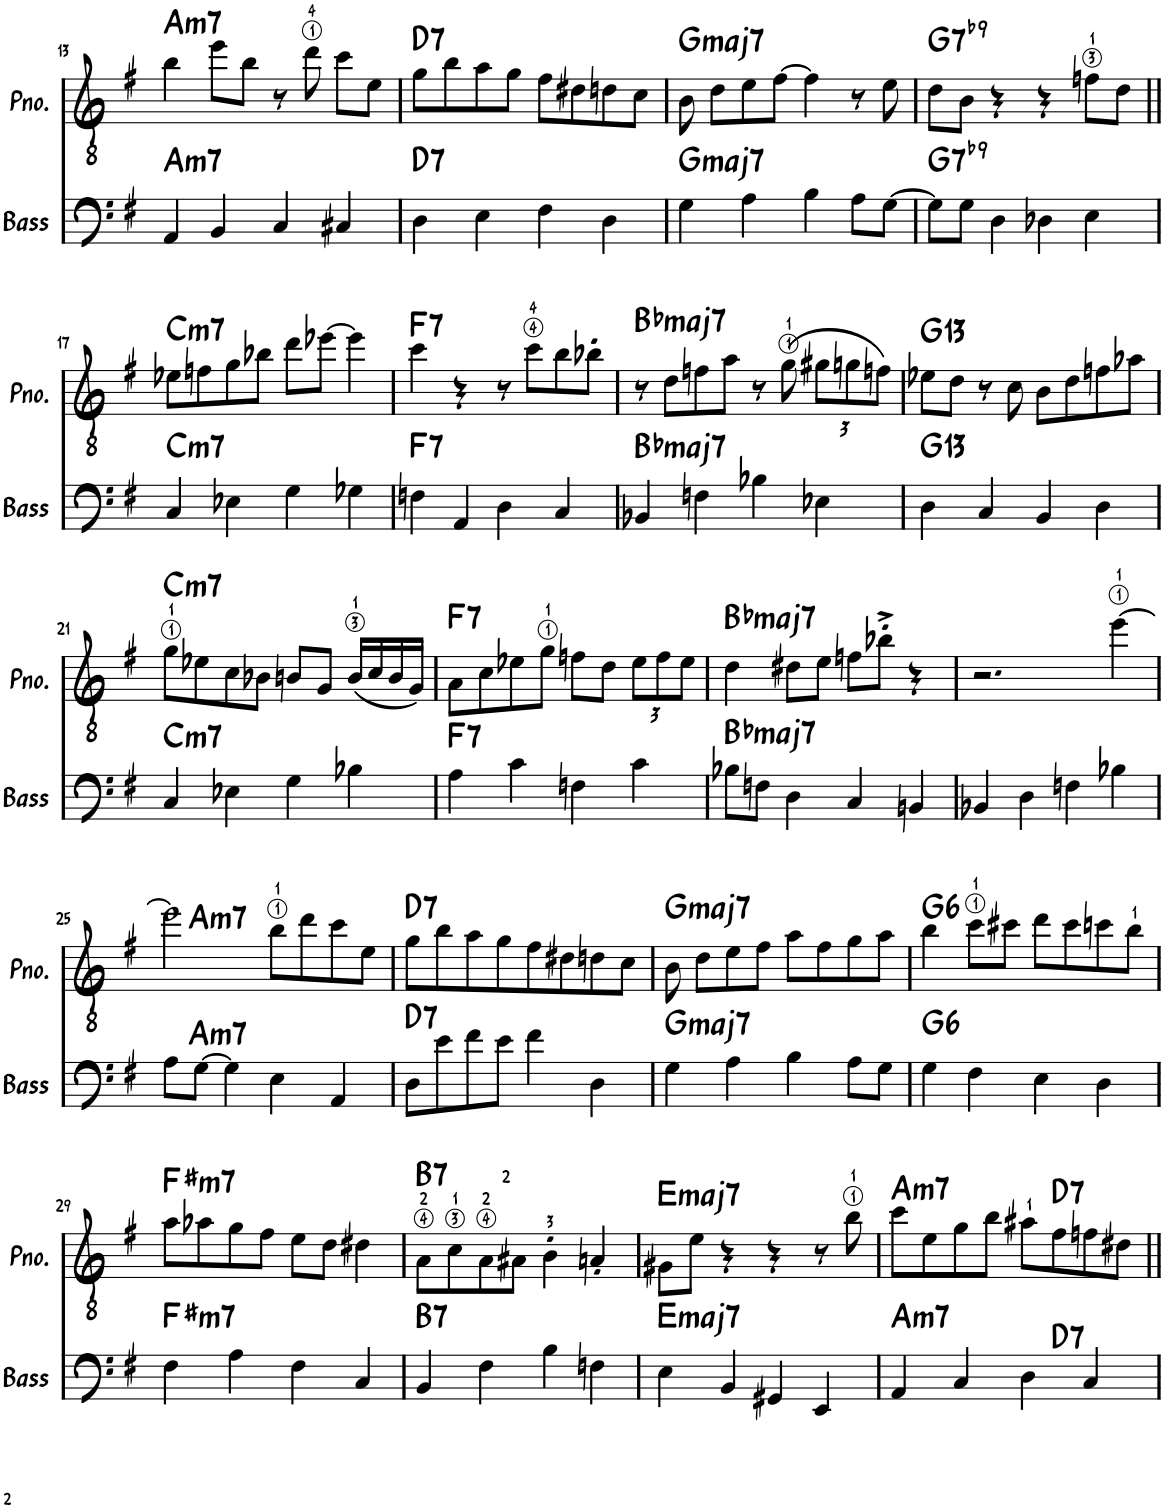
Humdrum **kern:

**kern	**harte	**kern	**harte
*part2	*part2	*part1	*part1
*staff2	*	*staff1	*
*I"Acoustic Bass	*	*I"Piano	*
*I'Bass	*	*I'Pno.	*
!!LO:PB:g=z
*clefF4	*	*clefGv2	*
*Trd7c12	*	*	*
*k[f#]	*	*k[f#]	*
*M4/4	*	*M4/4	*
=13	=13	=13	=13
!	!LO:H:kt=m7	!	!LO:H:kt=m7
4AA/	A:min7	4b\	A:min7
4BB/	.	8ee\L	.
.	.	8b\J	.
4C/	.	8r	.
.	.	8dd\	.
4C#X/	.	8cc\L	.
.	.	8e\J	.
=14	=14	=14	=14
!	!LO:H:kt=7	!	!LO:H:kt=7
4D\	D:7	8g\L	D:7
.	.	8b\	.
4E\	.	8a\	.
.	.	8g\J	.
4F#\	.	8f#\L	.
.	.	8d#X\	.
4D\	.	8dn\	.
.	.	8c\J	.
=15	=15	=15	=15
!	!LO:H:kt=maj7	!	!LO:H:kt=maj7
4G\	G:maj7	8B\	G:maj7
.	.	8d\L	.
4A\	.	8e\	.
.	.	[8f#\J	.
4B\	.	4f#\]	.
8A\L	.	8r	.
[8G\J	.	8e\	.
=16	=16	=16	=16
!	!LO:H:kt=7	!	!LO:H:kt=7
8G\L]	G:7(b9)	8d\L	G:7(b9)
8G\J	.	8B\J	.
4D\	.	4r	.
4D-X\	.	4r	.
4E\	.	8fn\L	.
.	.	8d\J	.
!!LO:LB:g=z
=17||	=17||	=17||	=17||
!	!LO:H:kt=m7	!	!LO:H:kt=m7
4C/	C:min7	8e-X\L	C:min7
.	.	8fn\	.
4E-X\	.	8g\	.
.	.	8b-X\J	.
4G\	.	8dd\L	.
.	.	[8ee-X\J	.
4G-X\	.	4ee-\]	.
=18	=18	=18	=18
!	!LO:H:kt=7	!	!LO:H:kt=7
4Fn\	F:7	4cc\	F:7
4AA/	.	4r	.
4D\	.	8r	.
.	.	8cc\L	.
4C/	.	8b\	.
.	.	8b-X'\J	.
=19	=19	=19	=19
!	!LO:H:kt=maj7	!	!LO:H:kt=maj7
4BB-X/	Bb:maj7	8r	Bb:maj7
.	.	8d\L	.
4Fn\	.	8fn\	.
.	.	8a\J	.
4B-X\	.	8r	.
.	.	(8g\	.
*	*	*Xbrackettup	*
4E-X\	.	12g#X\L	.
.	.	12gn\	.
.	.	12fn\J)	.
=20	=20	=20	=20
!	!LO:H:kt=13	!	!LO:H:kt=13
4D\	G:9(11,13)	8e-X\L	G:9(11,13)
.	.	8d\J	.
4C/	.	8r	.
.	.	8c\	.
4BB/	.	8B\L	.
.	.	8d\	.
4D\	.	8fn\	.
.	.	8a-X\J	.
!!LO:LB:g=z
=21	=21	=21	=21
!	!LO:H:kt=m7	!	!LO:H:kt=m7
4C/	C:min7	8g\L	C:min7
.	.	8e-X\	.
4E-X\	.	8c\	.
.	.	8B-X\J	.
4G\	.	8Bn/L	.
.	.	8G/J	.
4B-X\	.	(16B/LL	.
.	.	16c/	.
.	.	16B/	.
.	.	16G/JJ)	.
=22	=22	=22	=22
!	!LO:H:kt=7	!	!LO:H:kt=7
4A\	F:7	8A\L	F:7
.	.	8c\	.
4c\	.	8e-X\	.
.	.	8g\J	.
4Fn\	.	8fn\L	.
.	.	8d\J	.
4c\	.	12e-\L	.
.	.	12f\	.
.	.	12e-\J	.
=23	=23	=23	=23
!	!LO:H:kt=maj7	!	!LO:H:kt=maj7
8B-X\L	Bb:maj7	4d\	Bb:maj7
8Fn\J	.	.	.
4D\	.	8d#X\L	.
.	.	8e\J	.
4C/	.	8fn\L	.
.	.	8b-X'^\J	.
4BBn/	.	4r	.
=24	=24	=24	=24
4BB-X/	.	2.r	.
4D\	.	.	.
4Fn\	.	.	.
4B-X\	.	[4ee\	.
!!LO:LB:g=z
=25	=25	=25	=25
!	!LO:H:kt=m7	!	!LO:H:kt=m7
8A\L	A:min7	2ee\]	A:min7
[8G\J	.	.	.
4G\]	.	.	.
4E\	.	8b\L	.
.	.	8dd\	.
4AA/	.	8cc\	.
.	.	8e\J	.
=26	=26	=26	=26
!	!LO:H:kt=7	!	!LO:H:kt=7
8D\L	D:7	8g\L	D:7
8e\	.	8b\	.
8f#\	.	8a\	.
8e\J	.	8g\	.
4f#\	.	8f#\	.
.	.	8d#X\	.
4D\	.	8dn\	.
.	.	8c\J	.
=27	=27	=27	=27
!	!LO:H:kt=maj7	!	!LO:H:kt=maj7
4G\	G:maj7	8B\	G:maj7
.	.	8d\L	.
4A\	.	8e\	.
.	.	8f#\J	.
4B\	.	8a\L	.
.	.	8f#\	.
8A\L	.	8g\	.
8G\J	.	8a\J	.
=28	=28	=28	=28
!	!LO:H:kt=6	!	!LO:H:kt=6
4G\	G:maj6	4b\	G:maj6
4F#\	.	8cc\L	.
.	.	8cc#X\J	.
4E\	.	8dd\L	.
.	.	8cc#\	.
4D\	.	8ccn\	.
.	.	8b\J	.
!!LO:LB:g=z
=29	=29	=29	=29
!	!LO:H:kt=m7	!	!LO:H:kt=m7
4F#\	F#:min7	8a\L	F#:min7
.	.	8a-X\	.
4A\	.	8g\	.
.	.	8f#\J	.
4F#\	.	8e\L	.
.	.	8d\J	.
4C/	.	4d#X\	.
=30	=30	=30	=30
!	!LO:H:kt=7	!	!LO:H:kt=7
4BB/	B:7	8A\L	B:7
.	.	8c\	.
4F#\	.	8A\	.
.	.	8A#X\J	.
4B\	.	4B'\	.
4Fn\	.	4An'/	.
=31	=31	=31	=31
!	!LO:H:kt=maj7	!	!LO:H:kt=maj7
4E\	E:maj7	8G#X\L	E:maj7
.	.	8e\J	.
4BB/	.	4r	.
4GG#X/	.	4r	.
4EE/	.	8r	.
.	.	8b\	.
=32	=32	=32	=32
!	!LO:H:kt=m7	!	!LO:H:kt=m7
4AA/	A:min7	8cc\L	A:min7
.	.	8e\	.
4C/	.	8g\	.
.	.	8b\J	.
!	!LO:H:kt=7	!	!LO:H:kt=7
4D\	D:7	8a#X\L	D:7
.	.	8f#\	.
4C/	.	8fn\	.
.	.	8d#X\J	.
=||	=||	=||	=||
*-	*-	*-	*-
